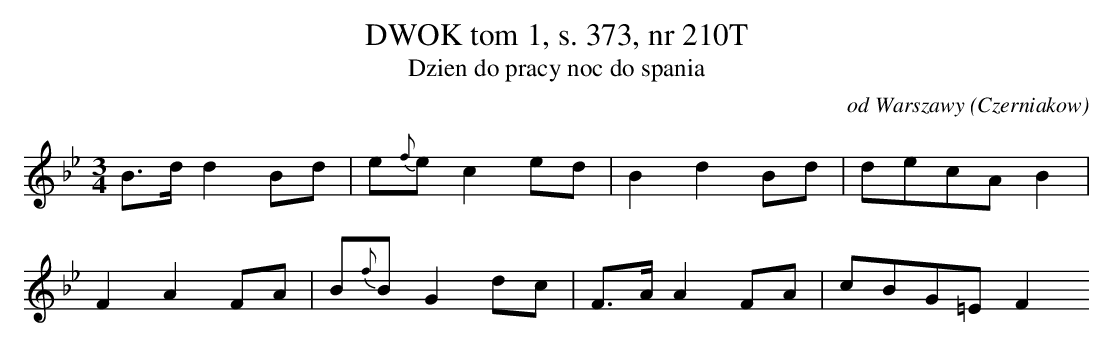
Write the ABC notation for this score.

X:1
T: DWOK tom 1, s. 373, nr 210T
T: Dzien do pracy noc do spania
O: od Warszawy (Czerniakow)
M: 3/4
L: 1/16
K: Bb
B3dd4B2d2 | e2{f}e2c4e2d2 | B4d4B2d2 | d2e2c2A2B4 |
F4A4F2A2 | B2{f}B2G4d2c2 | F3AA4F2A2 | c2B2G2=E2F4
